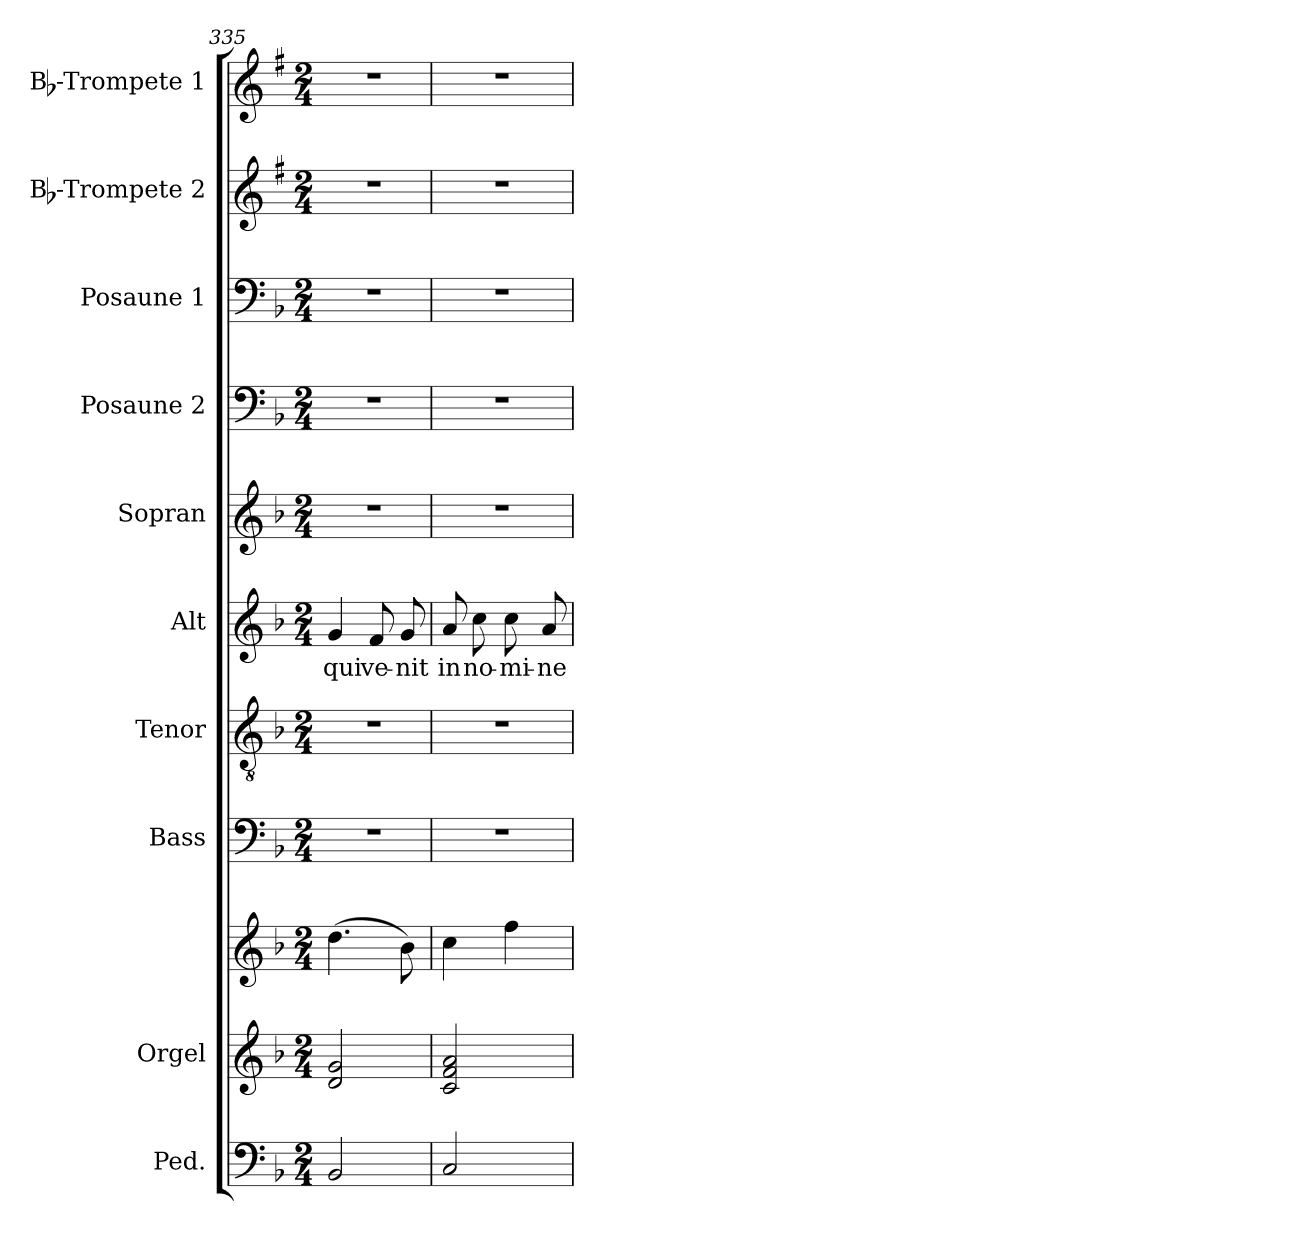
**kern	**kern	**kern	**kern	**kern	**kern	**text	**kern	**kern	**kern	**kern	**kern
*part10	*part9	*part9	*part8	*part7	*part6	*part6	*part5	*part4	*part3	*part2	*part1
*staff11	*staff10	*staff9	*staff8	*staff7	*staff6	*staff6	*staff5	*staff4	*staff3	*staff2	*staff1
*I"Ped.	*I"Orgel	*	*I"Bass	*I"Tenor	*I"Alt	*	*I"Sopran	*I"Posaune 2	*I"Posaune 1	*I"Bb-Trompete 2	*I"Bb-Trompete 1
*	*I'Org.	*	*I'B.	*I'T.	*I'A.	*	*I'S.	*I'Pos. 2	*I'Pos. 1	*I'Bb Trp. 2	*I'Bb Trp. 1
*clefF4	*clefG2	*clefG2	*clefF4	*clefGv2	*clefG2	*	*clefG2	*clefF4	*clefF4	*clefG2	*clefG2
*ITrd7c12	*	*	*	*	*	*	*	*	*	*ITrd1c2	*ITrd1c2
*k[b-]	*k[b-]	*k[b-]	*k[b-]	*k[b-]	*k[b-]	*	*k[b-]	*k[b-]	*k[b-]	*k[b-]	*k[b-]
*F:	*F:	*F:	*F:	*F:	*F:	*	*F:	*F:	*F:	*F:	*F:
*M2/4	*M2/4	*M2/4	*M2/4	*M2/4	*M2/4	*	*M2/4	*M2/4	*M2/4	*M2/4	*M2/4
=335	=335	=335	=335	=335	=335	=335	=335	=335	=335	=335	=335
!	!	!	!	!	!	!LO:LY:b	!	!	!	!	!
2BBB-/	2d/ 2g/	(>4.dd\	2r	2r	4g/	qui	2r	2r	2r	2r	2r
!	!	!	!	!	!	!LO:LY:b	!	!	!	!	!
.	.	.	.	.	8f/	ve-	.	.	.	.	.
!	!	!	!	!	!	!LO:LY:b	!	!	!	!	!
.	.	8b-\)	.	.	8g/	-nit	.	.	.	.	.
=336	=336	=336	=336	=336	=336	=336	=336	=336	=336	=336	=336
!	!	!	!	!	!	!LO:LY:b	!	!	!	!	!
2CC/	2c/ 2f/ 2a/	4cc\	2r	2r	8a/	in	2r	2r	2r	2r	2r
!	!	!	!	!	!	!LO:LY:b	!	!	!	!	!
.	.	.	.	.	8cc\	no-	.	.	.	.	.
!	!	!	!	!	!	!LO:LY:b	!	!	!	!	!
.	.	4ff\	.	.	8cc\	-mi-	.	.	.	.	.
!	!	!	!	!	!	!LO:LY:b	!	!	!	!	!
.	.	.	.	.	8a/	-ne	.	.	.	.	.
=	=	=	=	=	=	=	=	=	=	=	=
*-	*-	*-	*-	*-	*-	*-	*-	*-	*-	*-	*-
